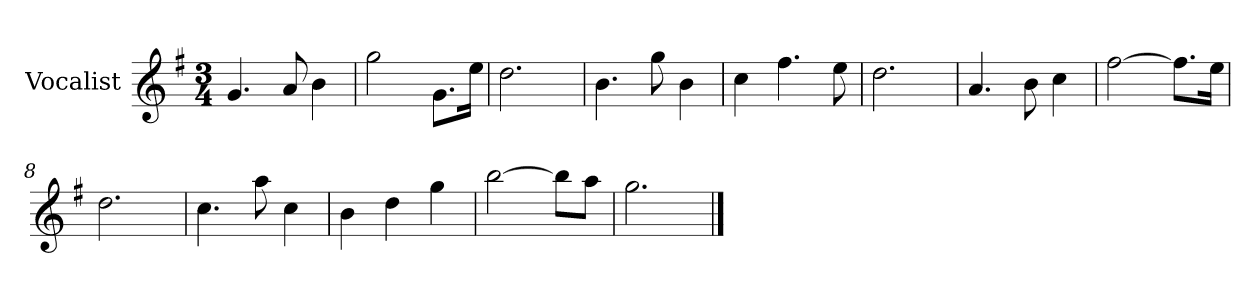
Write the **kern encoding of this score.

**kern
*part1
*staff1
*I"Vocalist
*k[f#]
*G:
*M3/4
=
4.g
8a
4b
=1
2gg
8.gL
16eeJk
=2
2.dd
=3
4.b
8gg
4b
=4
4cc
4.ff#
8ee
=5
2.dd
=6
4.a
8b
4cc
=7
[2ff#
8.ff#L]
16eeJk
=8
2.dd
=9
4.cc
8aa
4cc
=10
4b
4dd
4gg
=11
[2bb
8bbL]
8aaJ
=12
2.gg
==
*-
